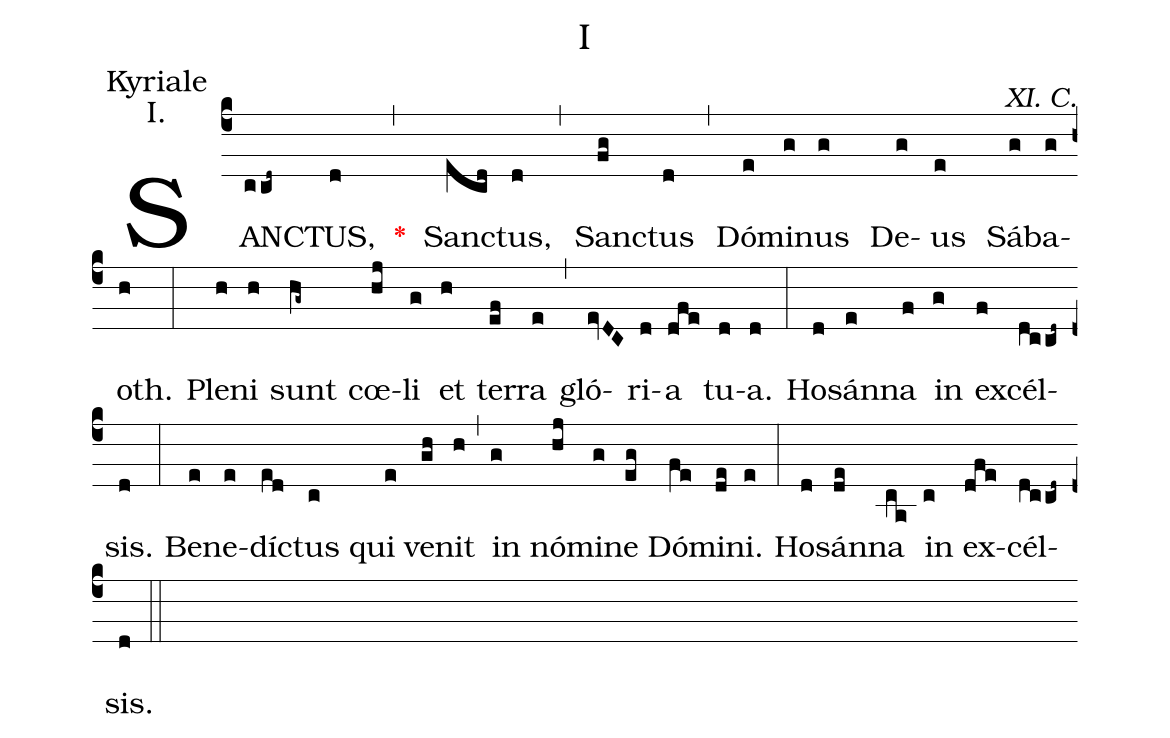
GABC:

name:I;
mode:I.;
commentary:XI. C.;
office-part:Kyriale;
%%
(c4) SAN(ccd~)CTUS,(d) <v>\red{*}</v>(,) San(ecd)ctus,(d) (,) San(fg)ctus(d) (,) Dó(e)mi(g)nus(g) De(g)us(e) Sá(g)ba(g)oth.(h) (:) Ple(h)ni(h) sunt(hg~) cœ(hj)li(g) et(h) ter(ef)ra(e) (,) gló(evDC)ri(d)a(dfe) tu(d)a.(d) (:) Ho(d)sán(e)na(f) in(g) ex(f)cél(dccd~)sis.(d) (:) Be(e)ne(e)dí(ed)ctus(c) qui(e) ve(gh)nit(h) (,) in(g) nó(hj)mi(g)ne(eg) Dó(fe)mi(de)ni.(e) (:) Ho(d)sán(de)na(ca) in(c) ex(dfe)cél(dccd~)sis.(d) (::)
